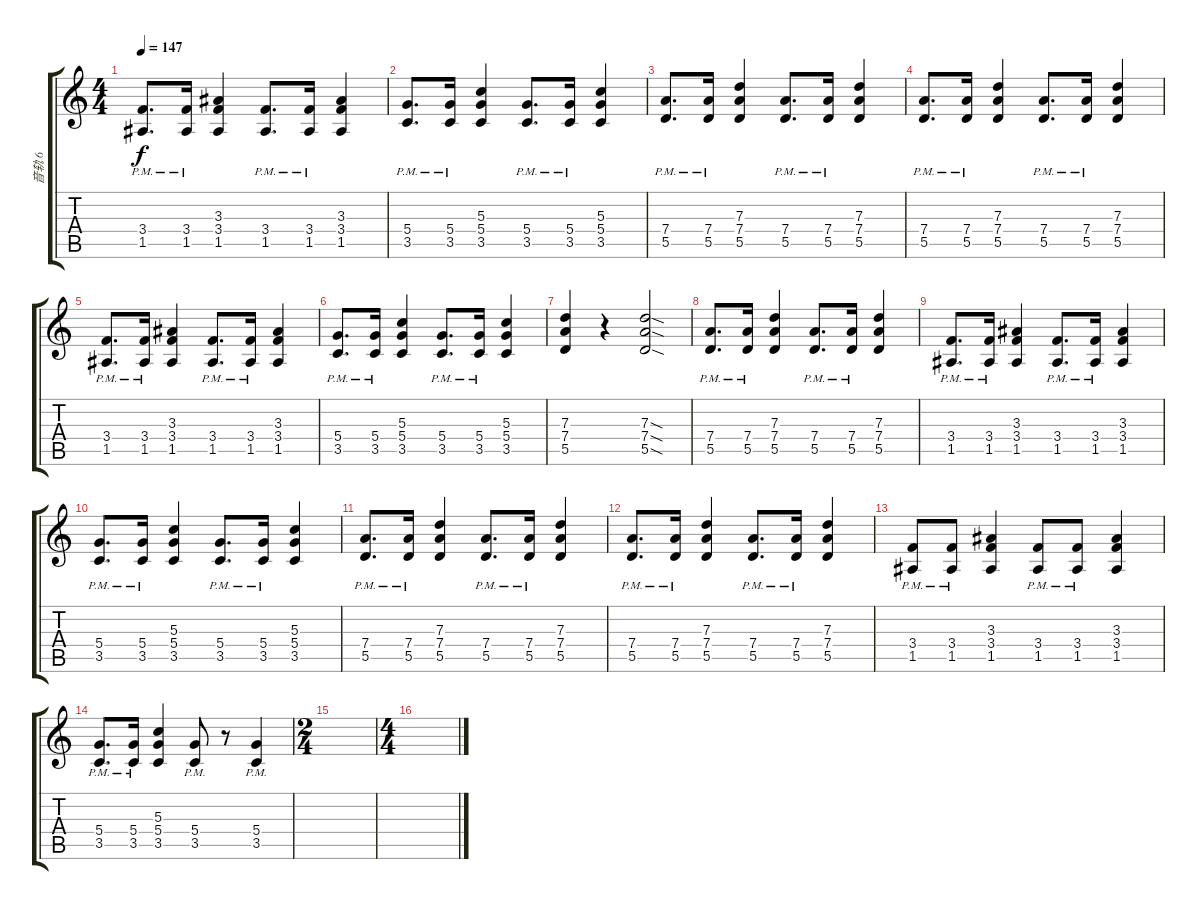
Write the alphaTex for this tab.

\track ("音轨 6" "音轨 6") {instrument distortionguitar}
\staff {score tabs}
\tuning (E4 B3 G3 D3 A2 E2) {hide}
\ts (4 4)
\tempo 147
\clef g2
\ks c
(3.4{pm} 1.5{pm}).8{d dy f} (3.4{pm} 1.5{pm}).16 (3.3 3.4 1.5).4 (3.4{pm} 1.5{pm}).8{d} (3.4{pm} 1.5{pm}).16 (3.3 3.4 1.5).4 |
(5.4{pm} 3.5{pm}).8{d} (5.4{pm} 3.5{pm}).16 (5.3 5.4 3.5).4 (5.4{pm} 3.5{pm}).8{d} (5.4{pm} 3.5{pm}).16 (5.3 5.4 3.5).4 |
(7.4{pm} 5.5{pm}).8{d} (7.4{pm} 5.5{pm}).16 (7.3 7.4 5.5).4 (7.4{pm} 5.5{pm}).8{d} (7.4{pm} 5.5{pm}).16 (7.3 7.4 5.5).4 |
(7.4{pm} 5.5{pm}).8{d volume 9} (7.4{pm} 5.5{pm}).16 (7.3 7.4 5.5).4 (7.4{pm} 5.5{pm}).8{d} (7.4{pm} 5.5{pm}).16 (7.3 7.4 5.5).4 |
(3.4{pm} 1.5{pm}).8{d} (3.4{pm} 1.5{pm}).16 (3.3 3.4 1.5).4 (3.4{pm} 1.5{pm}).8{d} (3.4{pm} 1.5{pm}).16 (3.3 3.4 1.5).4 |
(5.4{pm} 3.5{pm}).8{d} (5.4{pm} 3.5{pm}).16 (5.3 5.4 3.5).4 (5.4{pm} 3.5{pm}).8{d} (5.4{pm} 3.5{pm}).16 (5.3 5.4 3.5).4 |
(7.3 7.4 5.5).4 r.4 (7.3{sod} 7.4{sod} 5.5{sod}).2 |
(7.4{pm} 5.5{pm}).8{d volume 9} (7.4{pm} 5.5{pm}).16 (7.3 7.4 5.5).4 (7.4{pm} 5.5{pm}).8{d} (7.4{pm} 5.5{pm}).16 (7.3 7.4 5.5).4 |
(3.4{pm} 1.5{pm}).8{d} (3.4{pm} 1.5{pm}).16 (3.3 3.4 1.5).4 (3.4{pm} 1.5{pm}).8{d} (3.4{pm} 1.5{pm}).16 (3.3 3.4 1.5).4 |
(5.4{pm} 3.5{pm}).8{d} (5.4{pm} 3.5{pm}).16 (5.3 5.4 3.5).4 (5.4{pm} 3.5{pm}).8{d} (5.4{pm} 3.5{pm}).16 (5.3 5.4 3.5).4 |
(7.4{pm} 5.5{pm}).8{d} (7.4{pm} 5.5{pm}).16 (7.3 7.4 5.5).4 (7.4{pm} 5.5{pm}).8{d} (7.4{pm} 5.5{pm}).16 (7.3 7.4 5.5).4 |
(7.4{pm} 5.5{pm}).8{d} (7.4{pm} 5.5{pm}).16 (7.3 7.4 5.5).4 (7.4{pm} 5.5{pm}).8{d} (7.4{pm} 5.5{pm}).16 (7.3 7.4 5.5).4 |
(3.4{pm} 1.5{pm}).8 (3.4{pm} 1.5{pm}).8 (3.3 3.4 1.5).4 (3.4{pm} 1.5{pm}).8 (3.4{pm} 1.5{pm}).8 (3.3 3.4 1.5).4 |
(5.4{pm} 3.5{pm}).8{d} (5.4{pm} 3.5{pm}).16 (5.3 5.4 3.5).4 (5.4{pm} 3.5{pm}).8 r.8 (5.4{pm} 3.5{pm}).4 |
\ts (2 4)
|
\ts (4 4)
